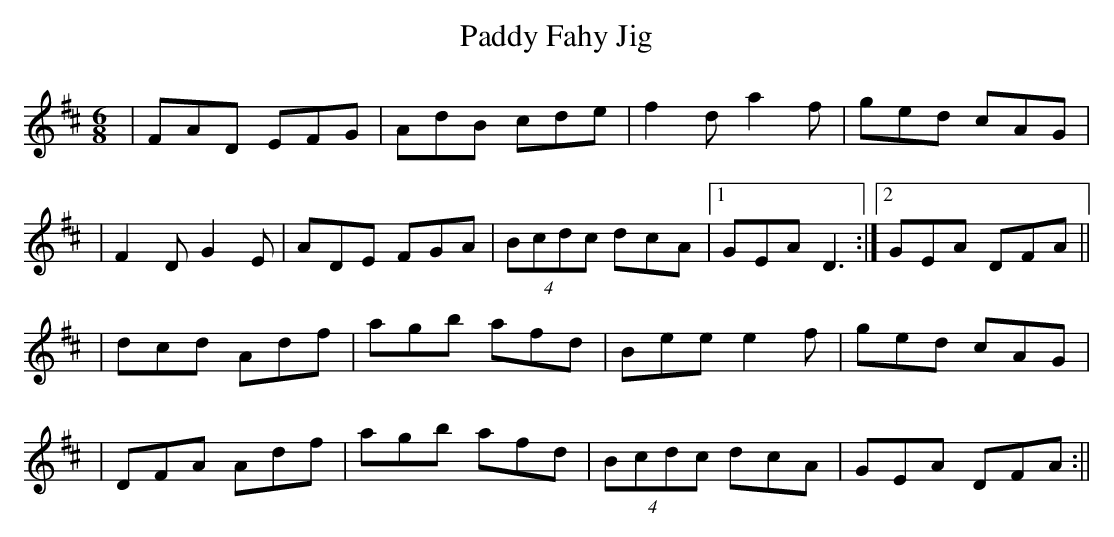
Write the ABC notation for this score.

X:1
T:Paddy Fahy Jig
M:6/8
L:1/8
K:D
|FAD EFG|AdB cde|f2d a2f|ged cAG|
|F2D G2E|ADE FGA| (4Bcdc dcA|1 GEA D3:|2 GEA DFA||
|dcd Adf|ag#b afd|Bee e2f|ged cAG|
|?DFA Adf?|ag#b afd|(4Bcdc dcA|GEA DFA:||
